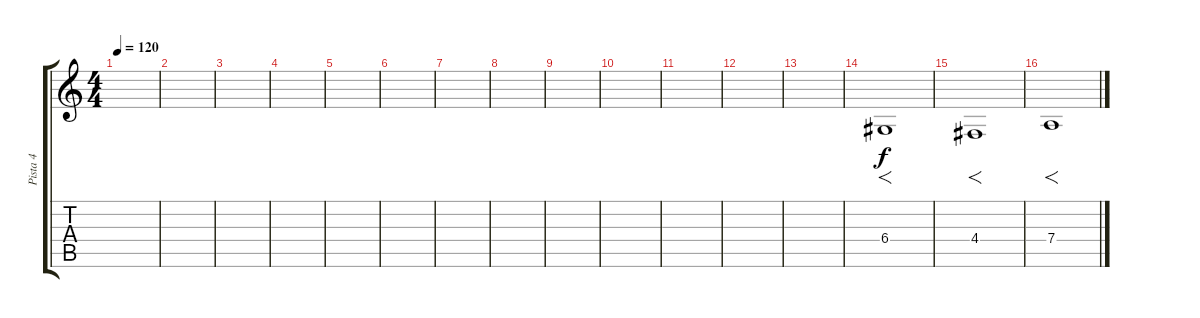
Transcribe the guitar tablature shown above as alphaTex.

\track ("Pista 4" "Pista 4") {instrument cello}
\staff {score tabs}
\tuning (E4 B3 G3 D3 A2 E2) {hide}
\ts (4 4)
\tempo 120
\clef g2
\ks c
|
|
|
|
|
|
|
|
|
|
|
|
|
6.4.1{f} |
4.4.1{f} |
7.4.1{f}
